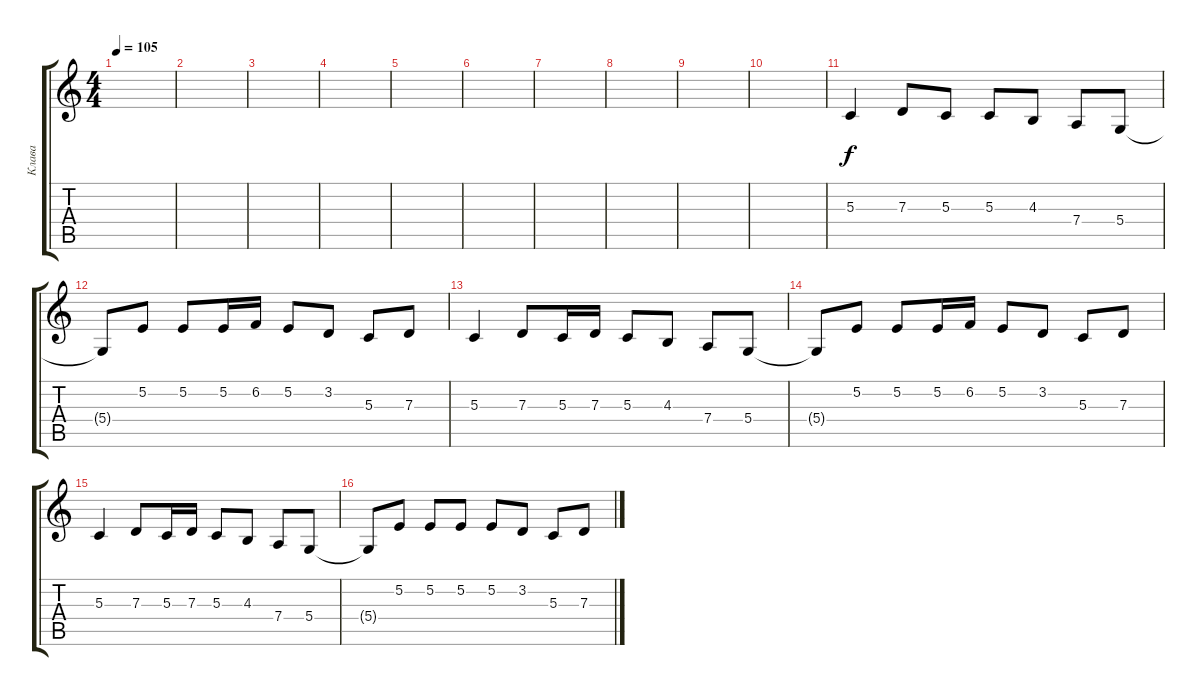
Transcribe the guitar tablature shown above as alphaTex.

\track ("Клава" "Клава") {instrument mutedtrumpet}
\staff {score tabs}
\tuning (E4 B3 G3 D3 A2 E2) {hide}
\ts (4 4)
\tempo 105
\clef g2
\ks c
|
|
|
|
|
|
|
|
|
|
5.3.4{volume 13 instrument mutedtrumpet} 7.3.8 5.3.8 5.3.8 4.3.8 7.4.8 5.4.8 |
5.4{t}.8 5.2.8 5.2.8 5.2.16 6.2.16 5.2.8 3.2.8 5.3.8 7.3.8 |
5.3.4 7.3.8 5.3.16 7.3.16 5.3.8 4.3.8 7.4.8 5.4.8 |
5.4{t}.8 5.2.8 5.2.8 5.2.16 6.2.16 5.2.8 3.2.8 5.3.8 7.3.8 |
5.3.4 7.3.8 5.3.16 7.3.16 5.3.8 4.3.8 7.4.8 5.4.8 |
5.4{t}.8 5.2.8 5.2.8 5.2.8 5.2.8 3.2.8 5.3.8 7.3.8
